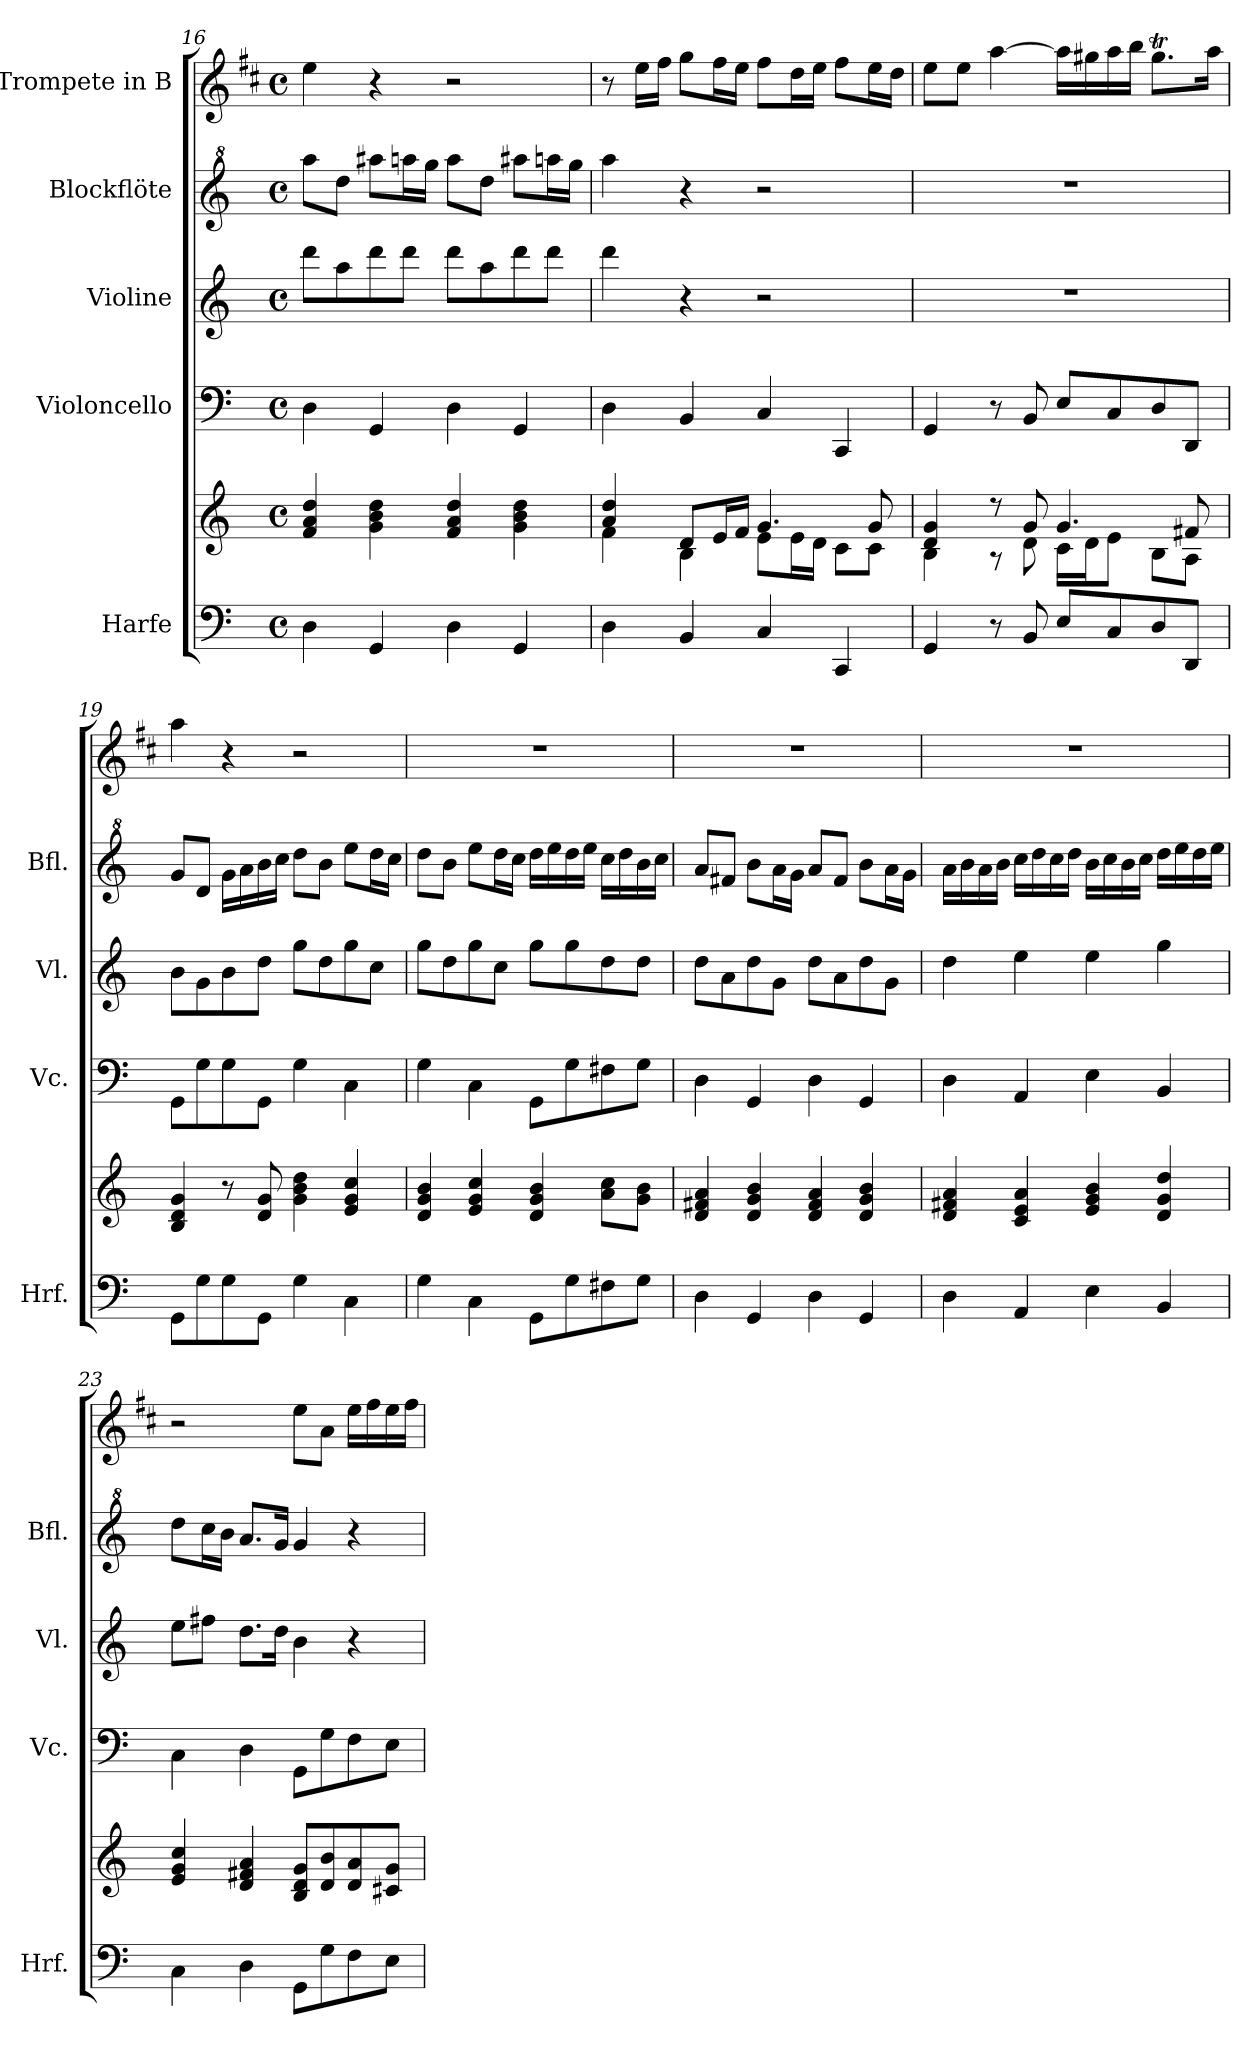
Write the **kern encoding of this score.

**kern	**kern	**kern	**kern	**kern	**kern
*part5	*part5	*part4	*part3	*part2	*part1
*staff6	*staff5	*staff4	*staff3	*staff2	*staff1
*I"Harfe	*	*I"Violoncello	*I"Violine	*I"Blockflöte	*I"Trompete in B
*I'Hrf.	*	*I'Vc.	*I'Vl.	*I'Bfl.	*
!!LO:PB:g=z
*clefF4	*clefG2	*clefF4	*clefG2	*clefG^2	*clefG2
*	*	*	*	*	*ITrd1c2
*k[]	*k[]	*k[]	*k[]	*k[]	*k[]
*M4/4	*M4/4	*M4/4	*M4/4	*M4/4	*M4/4
*met(c)	*met(c)	*met(c)	*met(c)	*met(c)	*met(c)
=16	=16	=16	=16	=16	=16
4D\	4f/ 4a/ 4dd/	4D\	8ddd\L	8aaa\L	4dd\
.	.	.	8aa\	8ddd\J	.
4GG/	4g\ 4b\ 4dd\	4GG/	8ddd\	8aaa#X\L	4r
.	.	.	8ddd\J	16aaan\L	.
.	.	.	.	16ggg\JJ	.
4D\	4f/ 4a/ 4dd/	4D\	8ddd\L	8aaa\L	2r
.	.	.	8aa\	8ddd\J	.
4GG/	4g\ 4b\ 4dd\	4GG/	8ddd\	8aaa#X\L	.
.	.	.	8ddd\J	16aaan\L	.
.	.	.	.	16ggg\JJ	.
=17	=17	=17	=17	=17	=17
*	*^	*	*	*	*
4D\	4a/ 4dd/	4f\	4D\	4ddd\	4aaa\	8r
.	.	.	.	.	.	16dd\LL
.	.	.	.	.	.	16ee\JJ
4BB/	8d/L	4B\	4BB/	4r	4r	8ff\L
.	16e/L	.	.	.	.	16ee\L
.	16f/JJ	.	.	.	.	16dd\JJ
4C/	4.g/	8e\L	4C/	2r	2r	8ee\L
.	.	16e\L	.	.	.	16cc\L
.	.	16d\JJ	.	.	.	16dd\JJ
4CC/	.	8c\L	4CC/	.	.	8ee\L
.	8g/	8c\J	.	.	.	16dd\L
.	.	.	.	.	.	16cc\JJ
=18	=18	=18	=18	=18	=18	=18
4GG/	4d/ 4g/	4B\	4GG/	1r	1r	8dd\L
.	.	.	.	.	.	8dd\J
8r	8r	8r	8r	.	.	[4gg\
8BB/	8g/	8d\	8BB/	.	.	.
8E/L	4.g/	16c\LL	8E/L	.	.	16gg\LL]
.	.	16d\J	.	.	.	16ff#X\
8C/	.	8e\J	8C/	.	.	16gg\
.	.	.	.	.	.	16aa\JJ
8D/	.	8B\L	8D/	.	.	8.ff#t\L
8DD/J	8f#X/	8A\J	8DD/J	.	.	.
.	.	.	.	.	.	16gg\Jk
*	*v	*v	*	*	*	*
=19	=19	=19	=19	=19	=19
8GG\L	4B/ 4d/ 4g/	8GG\L	8b\L	8gg/L	4gg\
8G\	.	8G\	8g\	8dd/J	.
8G\	8r	8G\	8b\	16gg\LL	4r
.	.	.	.	16aa\	.
8GG\J	8d/ 8g/	8GG\J	8dd\J	16bb\	.
.	.	.	.	16ccc\JJ	.
4G\	4g\ 4b\ 4dd\	4G\	8gg\L	8ddd\L	2r
.	.	.	8dd\	8bb\J	.
4C\	4e/ 4g/ 4cc/	4C\	8gg\	8eee\L	.
.	.	.	8cc\J	16ddd\L	.
.	.	.	.	16ccc\JJ	.
!!LO:LB:g=z
=20	=20	=20	=20	=20	=20
4G\	4d/ 4g/ 4b/	4G\	8gg\L	8ddd\L	1r
.	.	.	8dd\	8bb\J	.
4C\	4e/ 4g/ 4cc/	4C\	8gg\	8eee\L	.
.	.	.	8cc\J	16ddd\L	.
.	.	.	.	16ccc\JJ	.
8GG\L	4d/ 4g/ 4b/	8GG\L	8gg\L	16ddd\LL	.
.	.	.	.	16eee\	.
8G\	.	8G\	8gg\	16ddd\	.
.	.	.	.	16eee\JJ	.
8F#X\	8a\ 8cc\L	8F#X\	8dd\	16ccc\LL	.
.	.	.	.	16ddd\	.
8G\J	8g\ 8b\J	8G\J	8dd\J	16bb\	.
.	.	.	.	16ccc\JJ	.
=21	=21	=21	=21	=21	=21
4D\	4d/ 4f#X/ 4a/	4D\	8dd\L	8aa/L	1r
.	.	.	8a\	8ff#X/J	.
4GG/	4d/ 4g/ 4b/	4GG/	8dd\	8bb\L	.
.	.	.	8g\J	16aa\L	.
.	.	.	.	16gg\JJ	.
4D\	4d/ 4f#/ 4a/	4D\	8dd\L	8aa/L	.
.	.	.	8a\	8ff#/J	.
4GG/	4d/ 4g/ 4b/	4GG/	8dd\	8bb\L	.
.	.	.	8g\J	16aa\L	.
.	.	.	.	16gg\JJ	.
=22	=22	=22	=22	=22	=22
4D\	4d/ 4f#X/ 4a/	4D\	4dd\	16aa\LL	1r
.	.	.	.	16bb\	.
.	.	.	.	16aa\	.
.	.	.	.	16bb\JJ	.
4AA/	4c/ 4e/ 4a/	4AA/	4ee\	16ccc\LL	.
.	.	.	.	16ddd\	.
.	.	.	.	16ccc\	.
.	.	.	.	16ddd\JJ	.
4E\	4e/ 4g/ 4b/	4E\	4ee\	16bb\LL	.
.	.	.	.	16ccc\	.
.	.	.	.	16bb\	.
.	.	.	.	16ccc\JJ	.
4BB/	4d/ 4g/ 4dd/	4BB/	4gg\	16ddd\LL	.
.	.	.	.	16eee\	.
.	.	.	.	16ddd\	.
.	.	.	.	16eee\JJ	.
=23	=23	=23	=23	=23	=23
4C\	4e/ 4g/ 4cc/	4C\	8ee\L	8ddd\L	2r
.	.	.	8ff#X\J	16ccc\L	.
.	.	.	.	16bb\JJ	.
4D\	4d/ 4f#X/ 4a/	4D\	8.dd\L	8.aa/L	.
.	.	.	16dd\Jk	16gg/Jk	.
8GG\L	8B/ 8d/ 8g/L	8GG\L	4b\	4gg/	8dd\L
8G\	8d/ 8b/	8G\	.	.	8g\J
8F\	8d/ 8a/	8F\	4r	4r	16dd\LL
.	.	.	.	.	16ee\
8E\J	8c#X/ 8g/J	8E\J	.	.	16dd\
.	.	.	.	.	16ee\JJ
=	=	=	=	=	=
*-	*-	*-	*-	*-	*-
